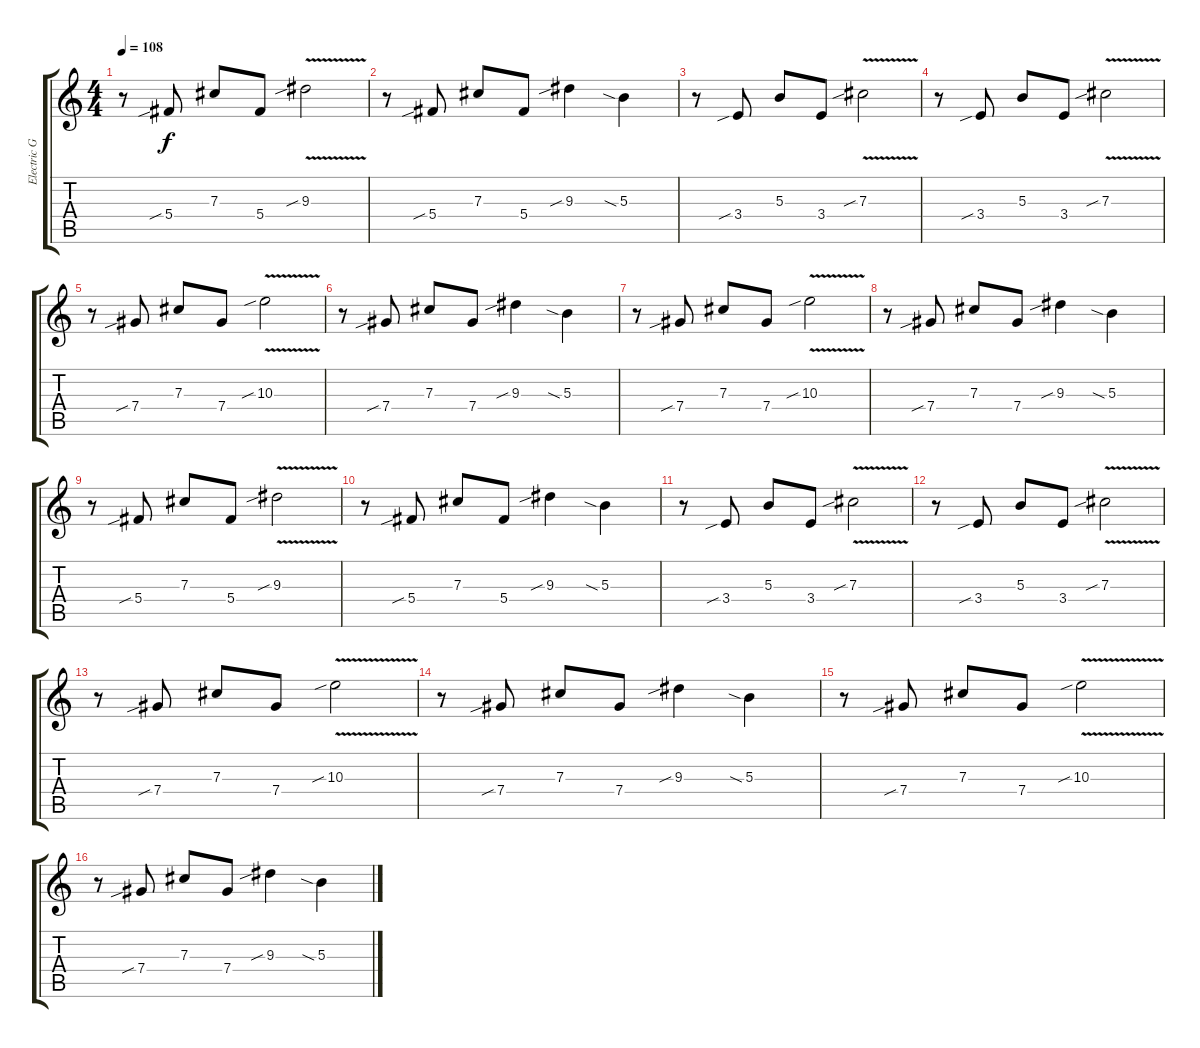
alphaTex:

\track ("Electric Guitar 2" "Electric G") {instrument distortionguitar}
\staff {score tabs}
\tuning (Eb4 Bb3 Gb3 Db3 Ab2 Eb2) {hide}
\ts (4 4)
\tempo 108
\clef g2
\ks c
r.8{dy f} 5.4{sib}.8 7.3.8 5.4.8 9.3{v sib}.2 |
r.8 5.4{sib}.8 7.3.8 5.4.8 9.3{sib}.4 5.3{sia}.4 |
r.8 3.4{sib}.8 5.3.8 3.4.8 7.3{v sib}.2 |
r.8 3.4{sib}.8 5.3.8 3.4.8 7.3{v sib}.2 |
r.8 7.4{sib}.8 7.3.8 7.4.8 10.3{v sib}.2 |
r.8 7.4{sib}.8 7.3.8 7.4.8 9.3{sib}.4 5.3{sia}.4 |
r.8 7.4{sib}.8 7.3.8 7.4.8 10.3{v sib}.2 |
r.8 7.4{sib}.8 7.3.8 7.4.8 9.3{sib}.4 5.3{sia}.4 |
r.8 5.4{sib}.8 7.3.8 5.4.8 9.3{v sib}.2 |
r.8 5.4{sib}.8 7.3.8 5.4.8 9.3{sib}.4 5.3{sia}.4 |
r.8 3.4{sib}.8 5.3.8 3.4.8 7.3{v sib}.2 |
r.8 3.4{sib}.8 5.3.8 3.4.8 7.3{v sib}.2 |
r.8 7.4{sib}.8 7.3.8 7.4.8 10.3{v sib}.2 |
r.8 7.4{sib}.8 7.3.8 7.4.8 9.3{sib}.4 5.3{sia}.4 |
r.8 7.4{sib}.8 7.3.8 7.4.8 10.3{v sib}.2 |
r.8 7.4{sib}.8 7.3.8 7.4.8 9.3{sib}.4 5.3{sia}.4
